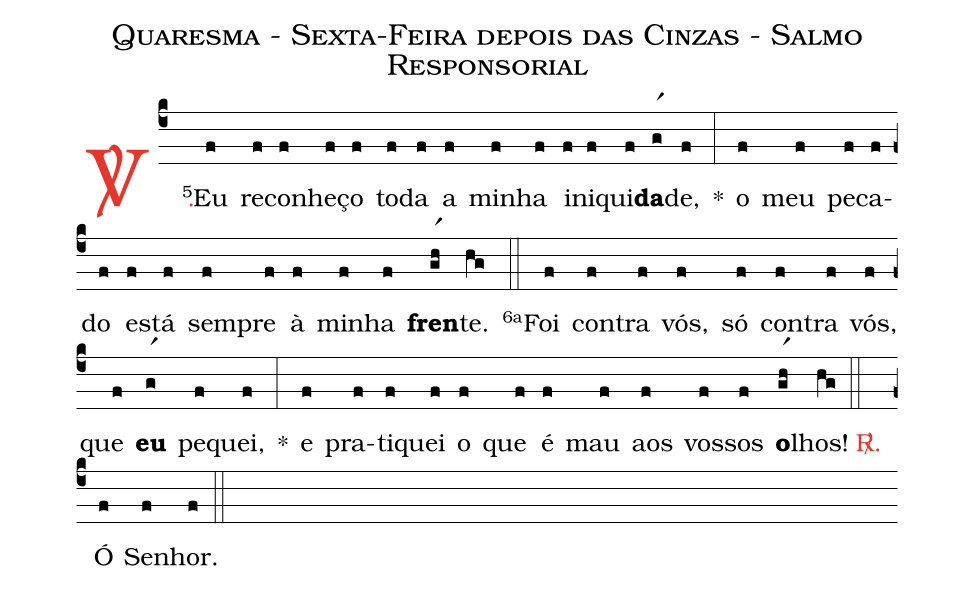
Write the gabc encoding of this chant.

name: Quaresma - Sexta-Feira depois das Cinzas - Salmo Responsorial;
%%
(c4)

<c><sp>V/</sp>.</c>() <v>\VSup{5}</v>Eu(f) re(f)co(f)nhe(f)ço(f) to(f)da(f) a(f) mi(f)nha(f) i(f)ni(f)qui(f)<b>da</b>(gr1)de,(f) *(:)
o(f) meu(f) pe(f)ca(f)do(f) es(f)tá(f) sem(f)pre(f) à(f) mi(f)nha(f) <b>fren</b>(gr1h)te.(hg)

(::)

<v>\VSup{6a}</v>Foi(f) con(f)tra(f) vós,(f) só(f) con(f)tra(f) vós,(f) que(f) <b>eu</b>(gr1) pe(f)quei,(f) *(:)
e(f) pra(f)ti(f)quei(f) o(f) que(f) é(f) mau(f) aos(f) vos(f)sos(f) <b>o</b>(gr1h)lhos!(hg)

(::)

<c><sp>R/</sp>.</c>() Ó(f) Se(f)nhor.(f)

(::)
